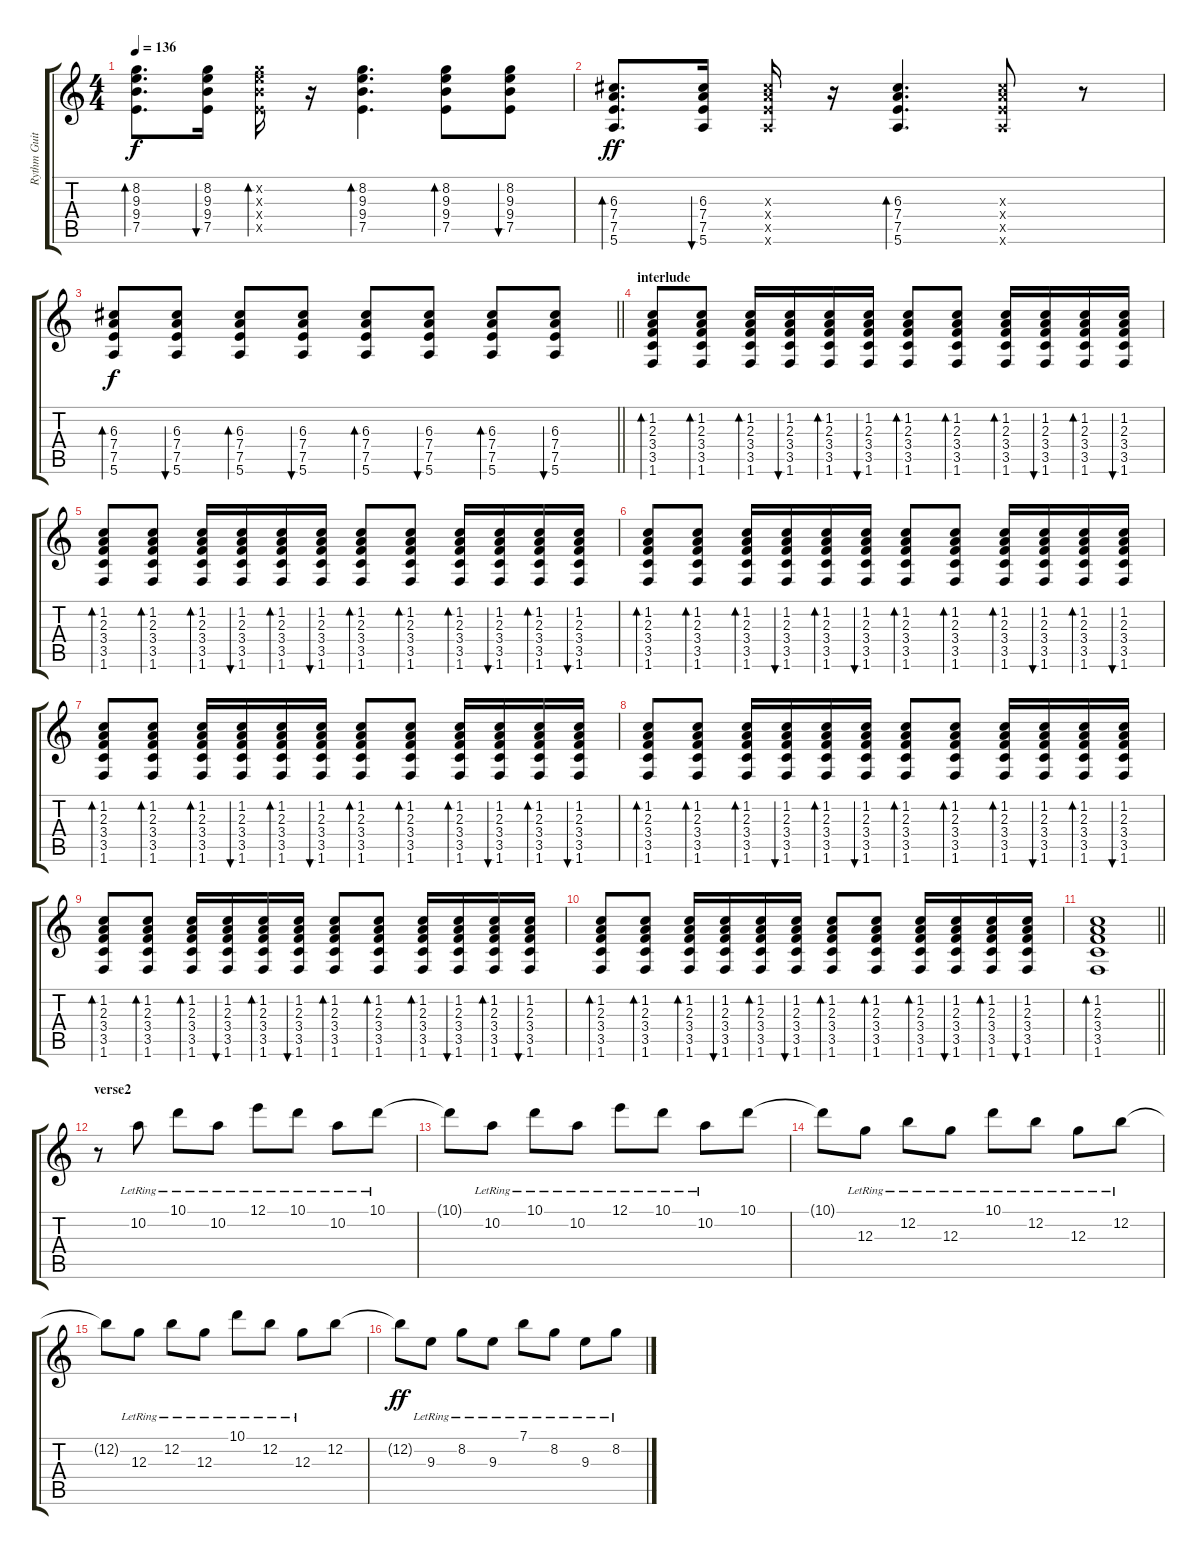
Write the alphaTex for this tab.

\track ("Rythm Guitar" "Rythm Guit") {instrument electricguitarclean}
\staff {score tabs}
\tuning (E4 B3 G3 D3 A2 E2) {hide}
\ts (4 4)
\tempo 136
\clef g2
\ks c
(8.2 9.3 9.4 7.5).8{d bd 60 dy f} (8.2 9.3 9.4 7.5).16{bu 60} (8.2{x} 9.3{x} 9.4{x} 7.5{x}).16{bd 60} r.16 (8.2 9.3 9.4 7.5).4{d bd 60} (8.2 9.3 9.4 7.5).8{bd 60} (8.2 9.3 9.4 7.5).8{bu 60} |
(6.3 7.4 7.5 5.6).8{d bd 60 dy ff} (6.3 7.4 7.5 5.6).16{bu 60} (6.3{x} 7.4{x} 7.5{x} 5.6{x}).16 r.16 (6.3 7.4 7.5 5.6).4{d bd 60} (6.3{x} 7.4{x} 7.5{x} 5.6{x}).8 r.8 |
\barLineRight lightlight
(6.3 7.4 7.5 5.6).8{bd 60 dy f} (6.3 7.4 7.5 5.6).8{bu 60} (6.3 7.4 7.5 5.6).8{bd 60} (6.3 7.4 7.5 5.6).8{bu 60} (6.3 7.4 7.5 5.6).8{bd 60} (6.3 7.4 7.5 5.6).8{bu 60} (6.3 7.4 7.5 5.6).8{bd 60} (6.3 7.4 7.5 5.6).8{bu 60} |
\section ("" "interlude")
(1.2 2.3 3.4 3.5 1.6).8{bd 120} (1.2 2.3 3.4 3.5 1.6).8{bd 120} (1.2 2.3 3.4 3.5 1.6).16{bd 120} (1.2 2.3 3.4 3.5 1.6).16{bu 120} (1.2 2.3 3.4 3.5 1.6).16{bd 120} (1.2 2.3 3.4 3.5 1.6).16{bu 120} (1.2 2.3 3.4 3.5 1.6).8{bd 120} (1.2 2.3 3.4 3.5 1.6).8{bd 120} (1.2 2.3 3.4 3.5 1.6).16{bd 120} (1.2 2.3 3.4 3.5 1.6).16{bu 120} (1.2 2.3 3.4 3.5 1.6).16{bd 120} (1.2 2.3 3.4 3.5 1.6).16{bu 120} |
(1.2 2.3 3.4 3.5 1.6).8{bd 120} (1.2 2.3 3.4 3.5 1.6).8{bd 120} (1.2 2.3 3.4 3.5 1.6).16{bd 120} (1.2 2.3 3.4 3.5 1.6).16{bu 120} (1.2 2.3 3.4 3.5 1.6).16{bd 120} (1.2 2.3 3.4 3.5 1.6).16{bu 120} (1.2 2.3 3.4 3.5 1.6).8{bd 120} (1.2 2.3 3.4 3.5 1.6).8{bd 120} (1.2 2.3 3.4 3.5 1.6).16{bd 120} (1.2 2.3 3.4 3.5 1.6).16{bu 120} (1.2 2.3 3.4 3.5 1.6).16{bd 120} (1.2 2.3 3.4 3.5 1.6).16{bu 120} |
(1.2 2.3 3.4 3.5 1.6).8{bd 120} (1.2 2.3 3.4 3.5 1.6).8{bd 120} (1.2 2.3 3.4 3.5 1.6).16{bd 120} (1.2 2.3 3.4 3.5 1.6).16{bu 120} (1.2 2.3 3.4 3.5 1.6).16{bd 120} (1.2 2.3 3.4 3.5 1.6).16{bu 120} (1.2 2.3 3.4 3.5 1.6).8{bd 120} (1.2 2.3 3.4 3.5 1.6).8{bd 120} (1.2 2.3 3.4 3.5 1.6).16{bd 120} (1.2 2.3 3.4 3.5 1.6).16{bu 120} (1.2 2.3 3.4 3.5 1.6).16{bd 120} (1.2 2.3 3.4 3.5 1.6).16{bu 120} |
(1.2 2.3 3.4 3.5 1.6).8{bd 120} (1.2 2.3 3.4 3.5 1.6).8{bd 120} (1.2 2.3 3.4 3.5 1.6).16{bd 120} (1.2 2.3 3.4 3.5 1.6).16{bu 120} (1.2 2.3 3.4 3.5 1.6).16{bd 120} (1.2 2.3 3.4 3.5 1.6).16{bu 120} (1.2 2.3 3.4 3.5 1.6).8{bd 120} (1.2 2.3 3.4 3.5 1.6).8{bd 120} (1.2 2.3 3.4 3.5 1.6).16{bd 120} (1.2 2.3 3.4 3.5 1.6).16{bu 120} (1.2 2.3 3.4 3.5 1.6).16{bd 120} (1.2 2.3 3.4 3.5 1.6).16{bu 120} |
(1.2 2.3 3.4 3.5 1.6).8{bd 120} (1.2 2.3 3.4 3.5 1.6).8{bd 120} (1.2 2.3 3.4 3.5 1.6).16{bd 120} (1.2 2.3 3.4 3.5 1.6).16{bu 120} (1.2 2.3 3.4 3.5 1.6).16{bd 120} (1.2 2.3 3.4 3.5 1.6).16{bu 120} (1.2 2.3 3.4 3.5 1.6).8{bd 120} (1.2 2.3 3.4 3.5 1.6).8{bd 120} (1.2 2.3 3.4 3.5 1.6).16{bd 120} (1.2 2.3 3.4 3.5 1.6).16{bu 120} (1.2 2.3 3.4 3.5 1.6).16{bd 120} (1.2 2.3 3.4 3.5 1.6).16{bu 120} |
(1.2 2.3 3.4 3.5 1.6).8{bd 120} (1.2 2.3 3.4 3.5 1.6).8{bd 120} (1.2 2.3 3.4 3.5 1.6).16{bd 120} (1.2 2.3 3.4 3.5 1.6).16{bu 120} (1.2 2.3 3.4 3.5 1.6).16{bd 120} (1.2 2.3 3.4 3.5 1.6).16{bu 120} (1.2 2.3 3.4 3.5 1.6).8{bd 120} (1.2 2.3 3.4 3.5 1.6).8{bd 120} (1.2 2.3 3.4 3.5 1.6).16{bd 120} (1.2 2.3 3.4 3.5 1.6).16{bu 120} (1.2 2.3 3.4 3.5 1.6).16{bd 120} (1.2 2.3 3.4 3.5 1.6).16{bu 120} |
(1.2 2.3 3.4 3.5 1.6).8{bd 120} (1.2 2.3 3.4 3.5 1.6).8{bd 120} (1.2 2.3 3.4 3.5 1.6).16{bd 120} (1.2 2.3 3.4 3.5 1.6).16{bu 120} (1.2 2.3 3.4 3.5 1.6).16{bd 120} (1.2 2.3 3.4 3.5 1.6).16{bu 120} (1.2 2.3 3.4 3.5 1.6).8{bd 120} (1.2 2.3 3.4 3.5 1.6).8{bd 120} (1.2 2.3 3.4 3.5 1.6).16{bd 120} (1.2 2.3 3.4 3.5 1.6).16{bu 120} (1.2 2.3 3.4 3.5 1.6).16{bd 120} (1.2 2.3 3.4 3.5 1.6).16{bu 120} |
\barLineRight lightlight
(1.2 2.3 3.4 3.5 1.6).1{bd 240} |
\section ("" "verse2")
r.8 10.2{lr}.8 10.1{lr}.8 10.2{lr}.8 12.1{lr}.8 10.1{lr}.8 10.2{lr}.8 10.1{lr}.8 |
10.1{t}.8 10.2{lr}.8 10.1{lr}.8 10.2{lr}.8 12.1{lr}.8 10.1{lr}.8 10.2{lr}.8 10.1.8 |
10.1{t}.8 12.3{lr}.8 12.2{lr}.8 12.3{lr}.8 10.1{lr}.8 12.2{lr}.8 12.3{lr}.8 12.2{lr}.8 |
12.2{t}.8 12.3{lr}.8 12.2{lr}.8 12.3{lr}.8 10.1{lr}.8 12.2{lr}.8 12.3{lr}.8 12.2.8 |
12.2{t}.8{dy ff} 9.3{lr}.8 8.2{lr}.8 9.3{lr}.8 7.1{lr}.8 8.2{lr}.8 9.3{lr}.8 8.2{lr}.8
